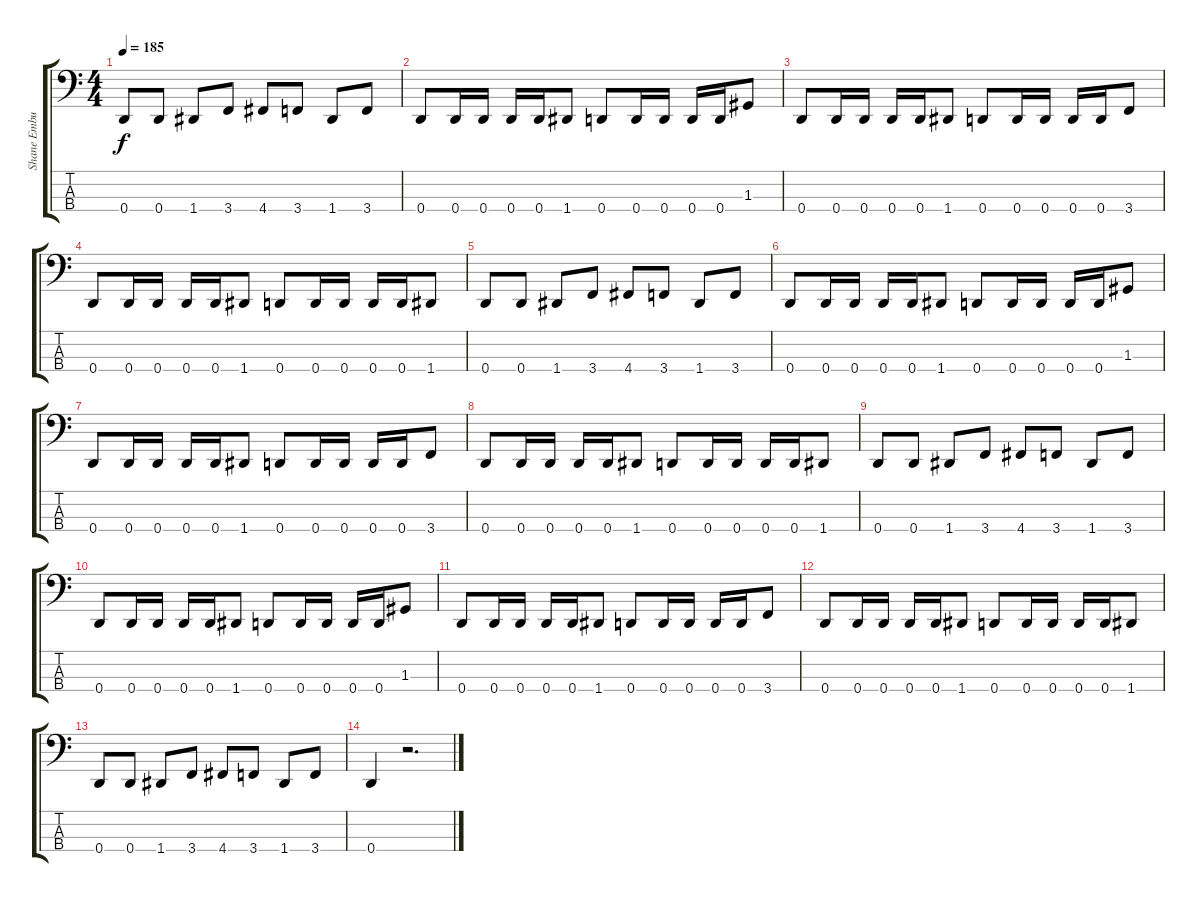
\track ("Shane Embury (Bass)" "Shane Embu") {instrument electricbassfinger}
\staff {score tabs}
\tuning (F2 C2 G1 D1) {hide}
\ts (4 4)
\tempo 185
\clef f4
\ks c
0.4.8{dy f} 0.4.8 1.4.8 3.4.8 4.4.8 3.4.8 1.4.8 3.4.8 |
0.4.8 0.4.16 0.4.16 0.4.16 0.4.16 1.4.8 0.4.8 0.4.16 0.4.16 0.4.16 0.4.16 1.3.8 |
0.4.8 0.4.16 0.4.16 0.4.16 0.4.16 1.4.8 0.4.8 0.4.16 0.4.16 0.4.16 0.4.16 3.4.8 |
0.4.8 0.4.16 0.4.16 0.4.16 0.4.16 1.4.8 0.4.8 0.4.16 0.4.16 0.4.16 0.4.16 1.4.8 |
0.4.8 0.4.8 1.4.8 3.4.8 4.4.8 3.4.8 1.4.8 3.4.8 |
0.4.8 0.4.16 0.4.16 0.4.16 0.4.16 1.4.8 0.4.8 0.4.16 0.4.16 0.4.16 0.4.16 1.3.8 |
0.4.8 0.4.16 0.4.16 0.4.16 0.4.16 1.4.8 0.4.8 0.4.16 0.4.16 0.4.16 0.4.16 3.4.8 |
0.4.8 0.4.16 0.4.16 0.4.16 0.4.16 1.4.8 0.4.8 0.4.16 0.4.16 0.4.16 0.4.16 1.4.8 |
0.4.8 0.4.8 1.4.8 3.4.8 4.4.8 3.4.8 1.4.8 3.4.8 |
0.4.8 0.4.16 0.4.16 0.4.16 0.4.16 1.4.8 0.4.8 0.4.16 0.4.16 0.4.16 0.4.16 1.3.8 |
0.4.8 0.4.16 0.4.16 0.4.16 0.4.16 1.4.8 0.4.8 0.4.16 0.4.16 0.4.16 0.4.16 3.4.8 |
0.4.8 0.4.16 0.4.16 0.4.16 0.4.16 1.4.8 0.4.8 0.4.16 0.4.16 0.4.16 0.4.16 1.4.8 |
0.4.8 0.4.8 1.4.8 3.4.8 4.4.8 3.4.8 1.4.8 3.4.8 |
0.4.4 r.2{d}
